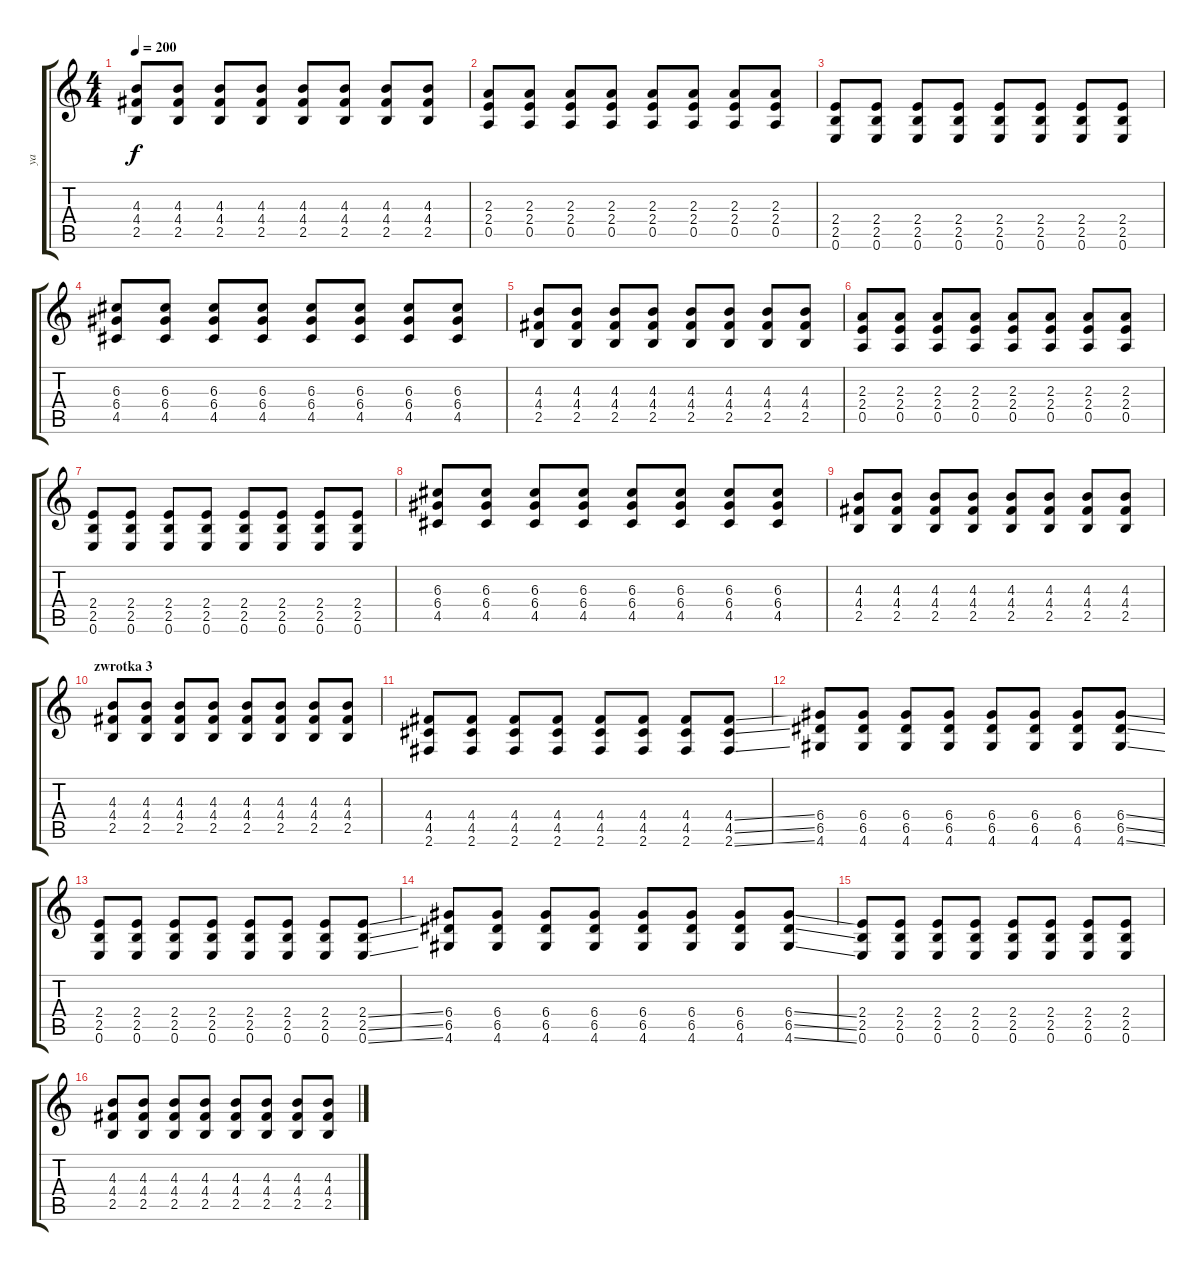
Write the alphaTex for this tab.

\track ("ya" "ya") {instrument overdrivenguitar}
\staff {score tabs}
\tuning (E4 B3 G3 D3 A2 E2) {hide}
\ts (4 4)
\tempo 200
\clef g2
\ks c
(4.3 4.4 2.5).8{dy f} (4.3 4.4 2.5).8 (4.3 4.4 2.5).8 (4.3 4.4 2.5).8 (4.3 4.4 2.5).8 (4.3 4.4 2.5).8 (4.3 4.4 2.5).8 (4.3 4.4 2.5).8 |
(2.3 2.4 0.5).8{instrument overdrivenguitar} (2.3 2.4 0.5).8 (2.3 2.4 0.5).8 (2.3 2.4 0.5).8 (2.3 2.4 0.5).8 (2.3 2.4 0.5).8 (2.3 2.4 0.5).8 (2.3 2.4 0.5).8 |
(2.4 2.5 0.6).8 (2.4 2.5 0.6).8 (2.4 2.5 0.6).8 (2.4 2.5 0.6).8 (2.4 2.5 0.6).8 (2.4 2.5 0.6).8 (2.4 2.5 0.6).8 (2.4 2.5 0.6).8 |
(6.3 6.4 4.5).8 (6.3 6.4 4.5).8 (6.3 6.4 4.5).8 (6.3 6.4 4.5).8 (6.3 6.4 4.5).8 (6.3 6.4 4.5).8 (6.3 6.4 4.5).8 (6.3 6.4 4.5).8 |
(4.3 4.4 2.5).8 (4.3 4.4 2.5).8 (4.3 4.4 2.5).8 (4.3 4.4 2.5).8 (4.3 4.4 2.5).8 (4.3 4.4 2.5).8 (4.3 4.4 2.5).8 (4.3 4.4 2.5).8 |
(2.3 2.4 0.5).8 (2.3 2.4 0.5).8 (2.3 2.4 0.5).8 (2.3 2.4 0.5).8 (2.3 2.4 0.5).8 (2.3 2.4 0.5).8 (2.3 2.4 0.5).8 (2.3 2.4 0.5).8 |
(2.4 2.5 0.6).8 (2.4 2.5 0.6).8 (2.4 2.5 0.6).8 (2.4 2.5 0.6).8 (2.4 2.5 0.6).8 (2.4 2.5 0.6).8 (2.4 2.5 0.6).8 (2.4 2.5 0.6).8 |
(6.3 6.4 4.5).8 (6.3 6.4 4.5).8 (6.3 6.4 4.5).8 (6.3 6.4 4.5).8 (6.3 6.4 4.5).8 (6.3 6.4 4.5).8 (6.3 6.4 4.5).8 (6.3 6.4 4.5).8 |
(4.3 4.4 2.5).8 (4.3 4.4 2.5).8 (4.3 4.4 2.5).8 (4.3 4.4 2.5).8 (4.3 4.4 2.5).8 (4.3 4.4 2.5).8 (4.3 4.4 2.5).8 (4.3 4.4 2.5).8 |
\section ("" "zwrotka 3")
(4.3 4.4 2.5).8 (4.3 4.4 2.5).8 (4.3 4.4 2.5).8 (4.3 4.4 2.5).8 (4.3 4.4 2.5).8 (4.3 4.4 2.5).8 (4.3 4.4 2.5).8 (4.3 4.4 2.5).8 |
(4.4 4.5 2.6).8 (4.4 4.5 2.6).8 (4.4 4.5 2.6).8 (4.4 4.5 2.6).8 (4.4 4.5 2.6).8 (4.4 4.5 2.6).8 (4.4 4.5 2.6).8 (4.4{ss} 4.5{ss} 2.6{ss}).8 |
(6.4 6.5 4.6).8 (6.4 6.5 4.6).8 (6.4 6.5 4.6).8 (6.4 6.5 4.6).8 (6.4 6.5 4.6).8 (6.4 6.5 4.6).8 (6.4 6.5 4.6).8 (6.4{ss} 6.5{ss} 4.6{ss}).8 |
(2.4 2.5 0.6).8 (2.4 2.5 0.6).8 (2.4 2.5 0.6).8 (2.4 2.5 0.6).8 (2.4 2.5 0.6).8 (2.4 2.5 0.6).8 (2.4 2.5 0.6).8 (2.4{ss} 2.5{ss} 0.6{ss}).8 |
(6.4 6.5 4.6).8 (6.4 6.5 4.6).8 (6.4 6.5 4.6).8 (6.4 6.5 4.6).8 (6.4 6.5 4.6).8 (6.4 6.5 4.6).8 (6.4 6.5 4.6).8 (6.4{ss} 6.5{ss} 4.6{ss}).8 |
(2.4 2.5 0.6).8 (2.4 2.5 0.6).8 (2.4 2.5 0.6).8 (2.4 2.5 0.6).8 (2.4 2.5 0.6).8 (2.4 2.5 0.6).8 (2.4 2.5 0.6).8 (2.4 2.5 0.6).8 |
(4.3 4.4 2.5).8 (4.3 4.4 2.5).8 (4.3 4.4 2.5).8 (4.3 4.4 2.5).8 (4.3 4.4 2.5).8 (4.3 4.4 2.5).8 (4.3 4.4 2.5).8 (4.3 4.4 2.5).8
